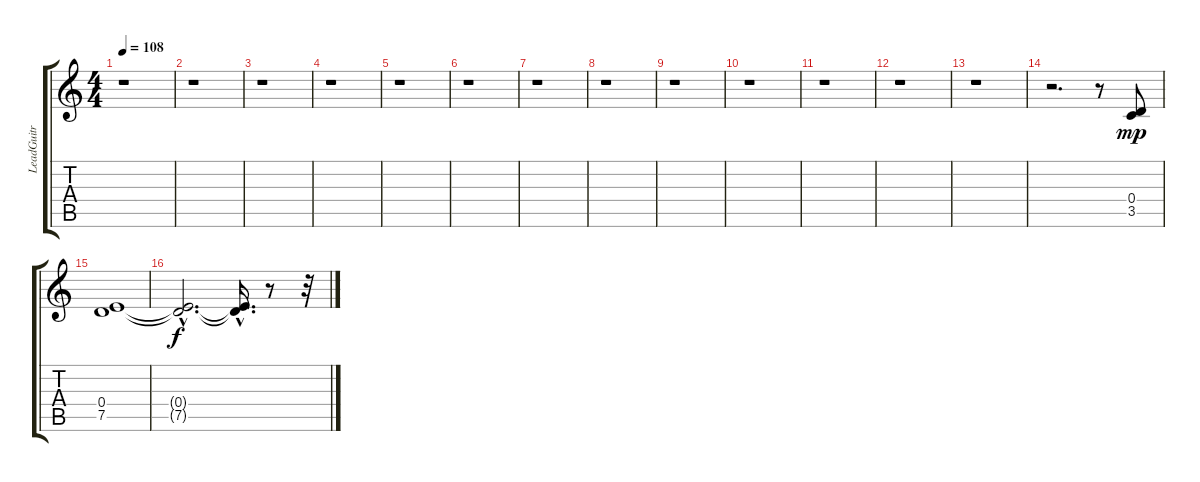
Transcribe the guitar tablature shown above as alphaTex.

\track ("LeadGuitr           " "LeadGuitr ") {instrument electricguitarclean}
\staff {score tabs}
\tuning (E4 B3 G3 D3 A2 E2) {hide}
\ts (4 4)
\tempo 108
\clef g2
\ks c
r.1{dy mp instrument electricguitarclean} |
r.1 |
r.1 |
r.1 |
r.1 |
r.1 |
r.1 |
r.1 |
r.1 |
r.1 |
r.1 |
r.1 |
r.1 |
r.2{d} r.8 (0.4 3.5).8 |
(0.4 7.5).1 |
(0.4{hac t} 7.5{hac t}).2{d dy f} (0.4{hac t} 7.5{hac t}).16{d} r.8 r.32
